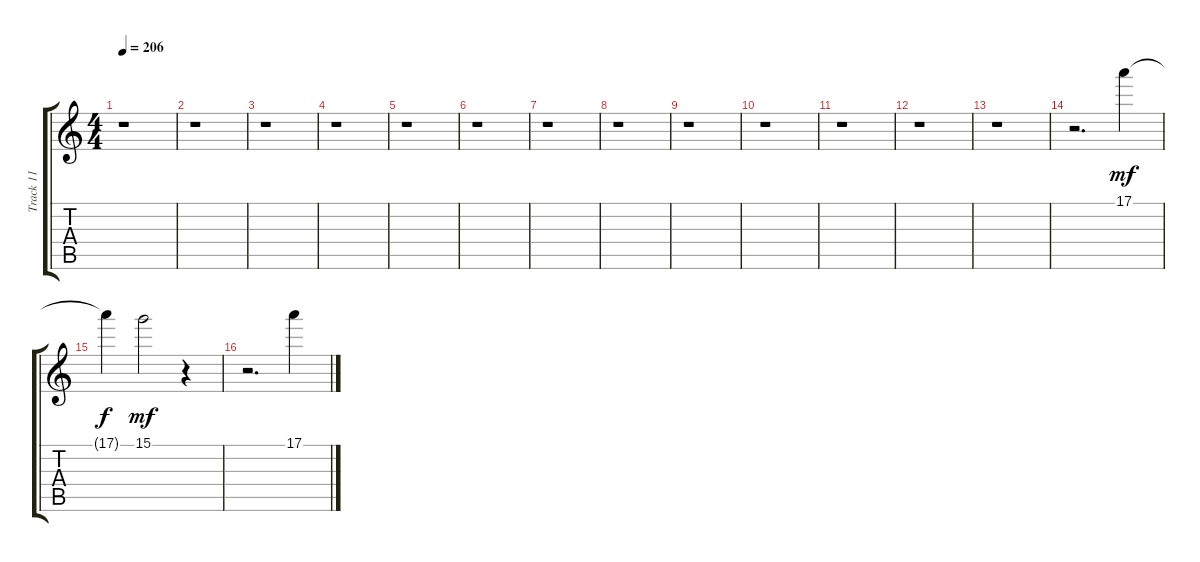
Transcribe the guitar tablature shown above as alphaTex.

\track ("Track 11" "Track 11") {instrument electricguitarmuted}
\staff {score tabs}
\tuning (E4 B3 G3 D3 A2 E2) {hide}
\ts (4 4)
\tempo 206
\clef g2
\ks c
r.1{dy mf} |
r.1 |
r.1 |
r.1 |
r.1 |
r.1 |
r.1 |
r.1 |
r.1 |
r.1 |
r.1 |
r.1 |
r.1 |
r.2{d} 17.1.4 |
17.1{t}.4{dy f} 15.1.2{dy mf} r.4 |
r.2{d} 17.1.4
